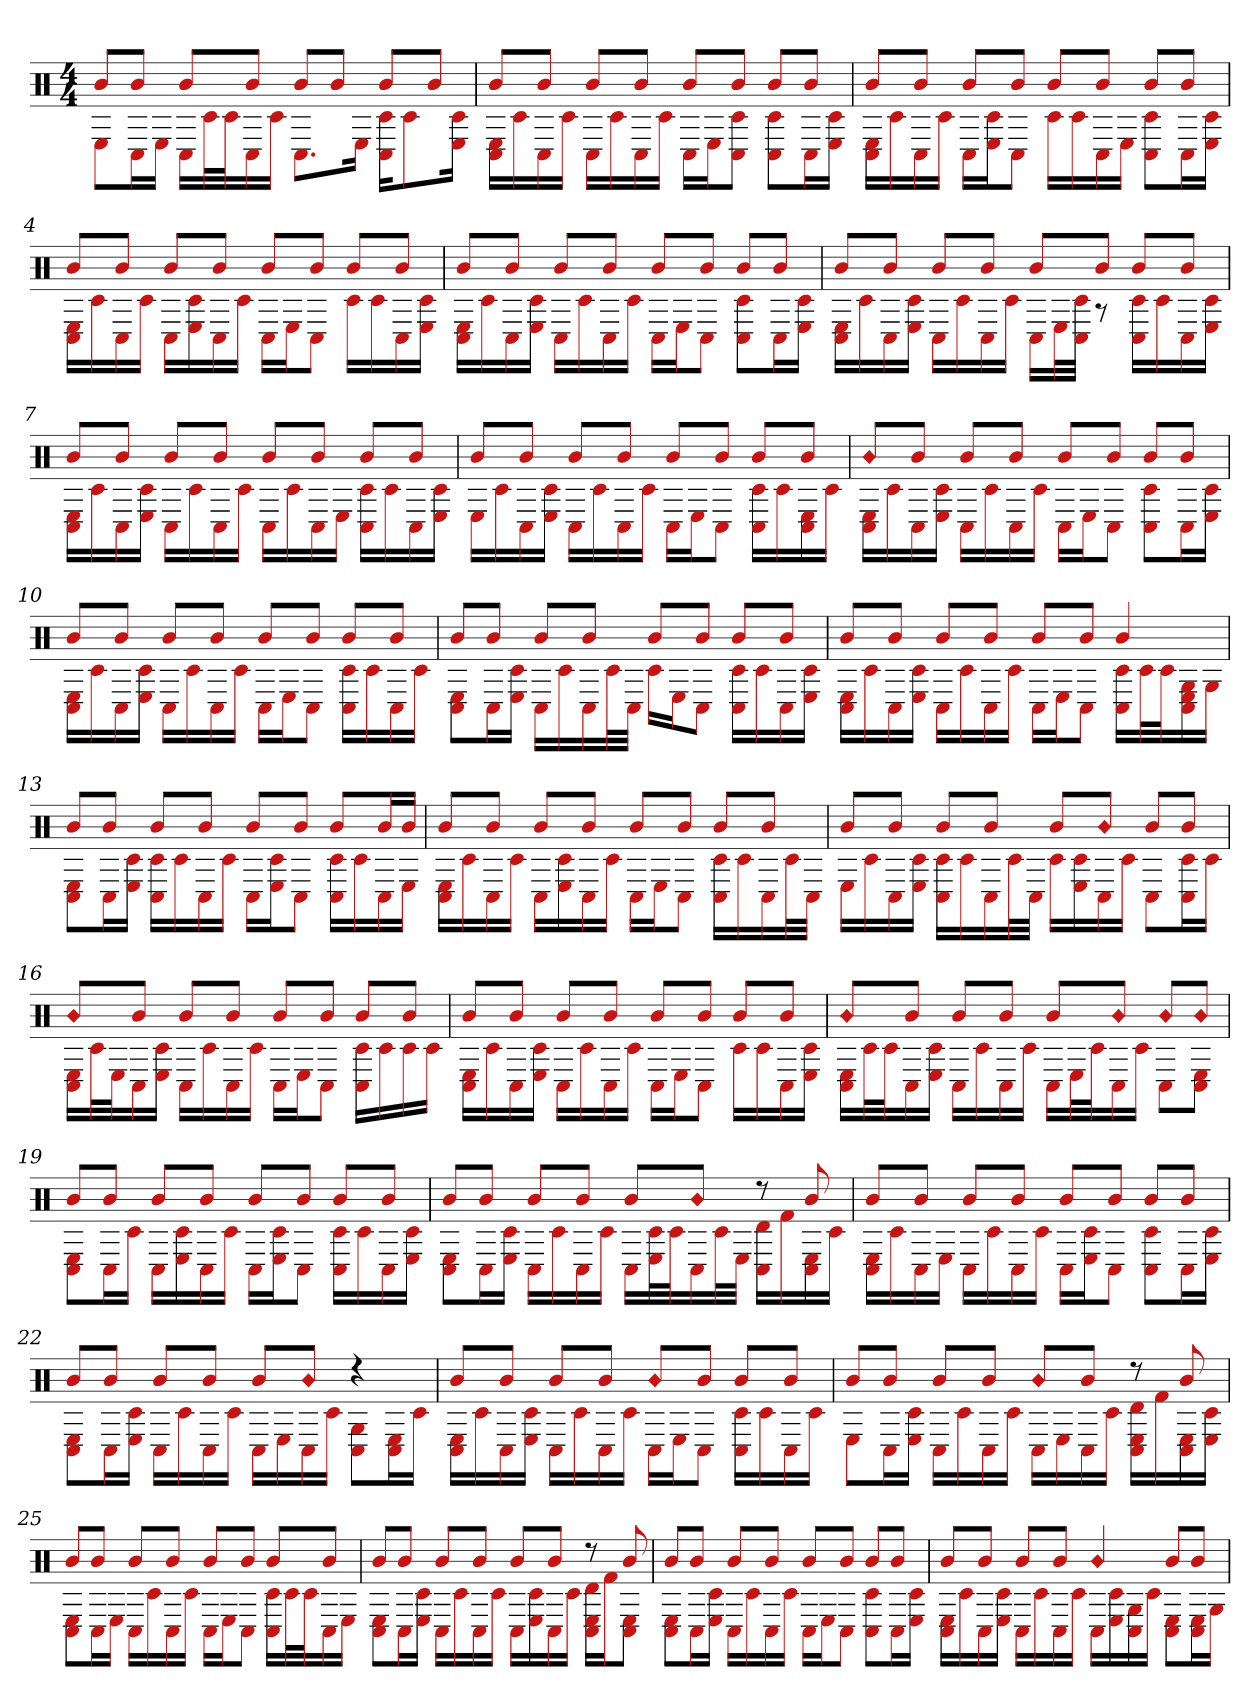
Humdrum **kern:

**kern
*part1
*staff1
*clefX
*k[]
*M4/4
=1
*^
8bL	8EL
8bJ	16C#L
.	16EJJ
8bL	16C#LL
.	32c#L
.	32c#J
8bJ	16C#
.	16c#JJ
8bL	8.C#L
8bJ	.
.	16EJk
8bL	16c# 16C#KL
.	8c#
8bJ	.
.	16c# 16EJk
=2	=2
8bL	16C# 16ELL
.	16c#
8bJ	16C#
.	16c#JJ
8bL	16C#LL
.	16c#
8bJ	16C#
.	16c#JJ
8bL	16C#LL
.	16EJ
8bJ	8C# 8c#J
8bL	8c# 8C#L
8bJ	16C#L
.	16E 16c#JJ
=3	=3
8bL	16C# 16ELL
.	16c#
8bJ	16C#
.	16c#JJ
8bL	16C#LL
.	16E 16c#J
8bJ	8C#J
8bL	16c#LL
.	16c#
8bJ	16C#
.	16EJJ
8bL	8C# 8c#L
8bJ	16C#L
.	16c# 16EJJ
=4	=4
8bL	16C# 16ELL
.	16c#
8bJ	16C#
.	16c#JJ
8bL	16C#LL
.	16c# 16E
8bJ	16C#
.	16c#JJ
8bL	16C#LL
.	16EJ
8bJ	8C#J
8bL	16c#LL
.	16c#
8bJ	16C#
.	16c# 16EJJ
=5	=5
8bL	16C# 16ELL
.	16c#
8bJ	16C#
.	16E 16c#JJ
8bL	16C#LL
.	16c#
8bJ	16C#
.	16c#JJ
8bL	16C#LL
.	16EJ
8bJ	8C#J
8bL	8C# 8c#L
8bJ	16C#L
.	16c# 16EJJ
=6	=6
8bL	16C# 16ELL
.	16c#
8bJ	16C#
.	16c# 16EJJ
8bL	16C#LL
.	16c#
8bJ	16C#
.	16c#JJ
8bL	16C#LL
.	32EL
.	32c# 32C#JJJ
8bJ	8r
8bL	16C# 16c#LL
.	16c#
8bJ	16C#
.	16c# 16EJJ
=7	=7
8bL	16C# 16ELL
.	16c#
8bJ	16C#
.	16E 16c#JJ
8bL	16C#LL
.	16c#
8bJ	16C#
.	16c#JJ
8bL	16C#LL
.	16c#
8bJ	16C#
.	16EJJ
8bL	16c# 16C#LL
.	16c#
8bJ	16C#
.	16c# 16EJJ
=8	=8
8bL	16ELL
.	16c#
8bJ	16C#
.	16c# 16EJJ
8bL	16C#LL
.	16c#
8bJ	16C#
.	16c#JJ
8bL	16C#LL
.	16EJ
8bJ	8C#J
8bL	16C# 16c#LL
.	16c#
8bJ	16C# 16E
.	16c#JJ
=9	=9
!LO:N:head=diamond	!
8bL	16C# 16ELL
.	16c#
8bJ	16C#
.	16c# 16EJJ
8bL	16C#LL
.	16c#
8bJ	16C#
.	16c#JJ
8bL	16C#LL
.	16EJ
8bJ	8C#J
8bL	8C# 8c#L
8bJ	16C#L
.	16c# 16EJJ
=10	=10
8bL	16C# 16ELL
.	16c#
8bJ	16C#
.	16E 16c#JJ
8bL	16C#LL
.	16c#
8bJ	16C#
.	16c#JJ
8bL	16C#LL
.	16EJ
8bJ	8C#J
8bL	16C# 16c#LL
.	16c#
8bJ	16C#
.	16c#JJ
=11	=11
8bL	8C# 8EL
8bJ	16C#L
.	16c# 16EJJ
8bL	16C#LL
.	16c#
8bJ	16C#
.	32c#L
.	32C#JJJ
8bL	16c#LL
.	16EJ
8bJ	8C#J
8bL	16C# 16c#LL
.	16c#
8bJ	16C#
.	16c# 16EJJ
=12	=12
8bL	16C# 16ELL
.	16c#
8bJ	16C#
.	16c# 16EJJ
8bL	16C#LL
.	16c#
8bJ	16C#
.	16c#JJ
8bL	16C#LL
.	16EJ
8bJ	8C#J
4b	16C# 16c#LL
.	32c#L
.	32c#J
.	16C# 16G 16E
.	16GJJ
=13	=13
8bL	8C# 8EL
8bJ	16C#L
.	16E 16c#JJ
8bL	16c# 16C#LL
.	16c#
8bJ	16C#
.	16c#JJ
8bL	16C#LL
.	16c# 16EJ
8bJ	8C#J
8bL	16C# 16c#LL
.	16c#
16bL	16C#
16bJJ	16EJJ
=14	=14
8bL	16C# 16ELL
.	16c#
8bJ	16C#
.	16c#JJ
8bL	16C#LL
.	16E 16c#
8bJ	16C#
.	16c#JJ
8bL	16C#LL
.	16EJ
8bJ	8C#J
8bL	16C# 16c#LL
.	16c#
8bJ	16C#
.	32c#L
.	32C#JJJ
=15	=15
8bL	16ELL
.	16c#
8bJ	16C#
.	16E 16c#JJ
8bL	16C# 16c#LL
.	16c#
8bJ	16C#
.	32c#L
.	32C#JJJ
8bL	16c#LL
.	16E 16c#
!LO:N:head=diamond	!
8bJ	16C#
.	16c#JJ
8bL	8C#L
8bJ	16C# 16c#L
.	16c#JJ
=16	=16
!LO:N:head=diamond	!
8bL	16C# 16ELL
.	32c#L
.	32EJ
8bJ	16C#
.	16E 16c#JJ
8bL	16C#LL
.	16c#
8bJ	16C#
.	16c#JJ
8bL	16C#LL
.	16EJ
8bJ	8C#J
8bL	16C# 16c#LL
.	16c#
8bJ	16c#
.	16c#JJ
=17	=17
8bL	16C# 16ELL
.	16c#
8bJ	16C#
.	16E 16c#JJ
8bL	16C#LL
.	16c#
8bJ	16C#
.	16c#JJ
8bL	16C#LL
.	16EJ
8bJ	8C#J
8bL	16c#LL
.	16c#
8bJ	16C#
.	16c# 16EJJ
=18	=18
!LO:N:head=diamond	!
8bL	16C# 16ELL
.	32c#L
.	32c#J
8bJ	16C#
.	16c# 16EJJ
8bL	16C#LL
.	16c#
8bJ	16C#
.	16c#JJ
8bL	16C#LL
.	32EL
.	32c#J
!LO:N:head=diamond	!
8bJ	16C#
.	16c#JJ
!LO:N:head=diamond	!
8bL	8C#L
!LO:N:head=diamond	!
8bJ	8C# 8EJ
=19	=19
8bL	8C# 8EL
8bJ	16C#L
.	16c#JJ
8bL	16C#LL
.	16E 16c#
8bJ	16C#
.	16c#JJ
8bL	16C#LL
.	16E 16c#J
8bJ	8C#J
8bL	16C# 16c#LL
.	16c#
8bJ	16C#
.	16c# 16EJJ
=20	=20
8bL	8C# 8EL
8bJ	16C#L
.	16E 16c#JJ
8bL	16C#LL
.	16c#
8bJ	16C#
.	16c#JJ
8bL	16C#LL
.	32E 32c#L
.	32c#J
!LO:N:head=diamond	!
8bJ	16C#
.	32c#L
.	32EJJJ
8r	16C# 16dLL
.	16f#
8b	16C# 16E
.	16c#JJ
=21	=21
8bL	16E 16C#LL
.	16c#
8bJ	16C#
.	16EJJ
8bL	16C#LL
.	16c#
8bJ	16C#
.	16c#JJ
8bL	16C#LL
.	16E 16c#J
8bJ	8C#J
8bL	8C# 8c#L
8bJ	16C#L
.	16c# 16EJJ
=22	=22
8bL	8C# 8EL
8bJ	16C#L
.	16E 16c#JJ
8bL	16C#LL
.	16c#
8bJ	16C#
.	16c#JJ
8bL	16C#LL
.	16E
!LO:N:head=diamond	!
8bJ	16C#
.	16c#JJ
4r	8C# 8GL
.	16C# 16EL
.	16c#JJ
=23	=23
8bL	16C# 16ELL
.	16c#
8bJ	16C#
.	16E 16c#JJ
8bL	16C#LL
.	16c#
8bJ	16C#
.	16c#JJ
!LO:N:head=diamond	!
8bL	16C#LL
.	16EJ
8bJ	8C#J
8bL	16C# 16c#LL
.	16c#
8bJ	16C#
.	16c#JJ
=24	=24
8bL	8EL
8bJ	16C#L
.	16c# 16EJJ
8bL	16C#LL
.	16c#
8bJ	16C#
.	16c#JJ
!LO:N:head=diamond	!
8bL	16C#LL
.	16E
8bJ	16C#
.	16c#JJ
8r	16C# 16E 16dLL
.	16f#
8b	16C# 16E
.	16c# 16EJJ
=25	=25
8bL	8C# 8EL
8bJ	16C#L
.	16EJJ
8bL	16C#LL
.	16c#
8bJ	16C#
.	16c#JJ
8bL	16C#LL
.	16EJ
8bJ	8C#J
8bL	16C# 16c#LL
.	32c#L
.	32c#J
8bJ	16C#
.	16EJJ
=26	=26
8bL	8C# 8EL
8bJ	16C#L
.	16E 16c#JJ
8bL	16C#LL
.	16c#
8bJ	16C#
.	16c#JJ
8bL	16C#LL
.	16c# 16E
8bJ	16C#
.	16c#JJ
8r	16d 16E 16C#LL
.	16f#J
8b	8E 8C#J
=27	=27
8bL	8E 8C#L
8bJ	16C#L
.	16E 16c#JJ
8bL	16C#LL
.	16c#
8bJ	16C#
.	16c#JJ
8bL	16C#LL
.	16EJ
8bJ	8C#J
8bL	8C# 8c#L
8bJ	16C#L
.	16c# 16EJJ
=28	=28
8bL	16C# 16ELL
.	16c#
8bJ	16C#
.	16c# 16EJJ
8bL	16C#LL
.	16c#
8bJ	16C#
.	16c#JJ
!LO:N:head=diamond	!
4b	16C#LL
.	16E 16c#
.	16C# 16G
.	16c#JJ
8bL	8C# 8EL
8bJ	16E 16C#L
.	16GJJ
*v	*v
=
*-
